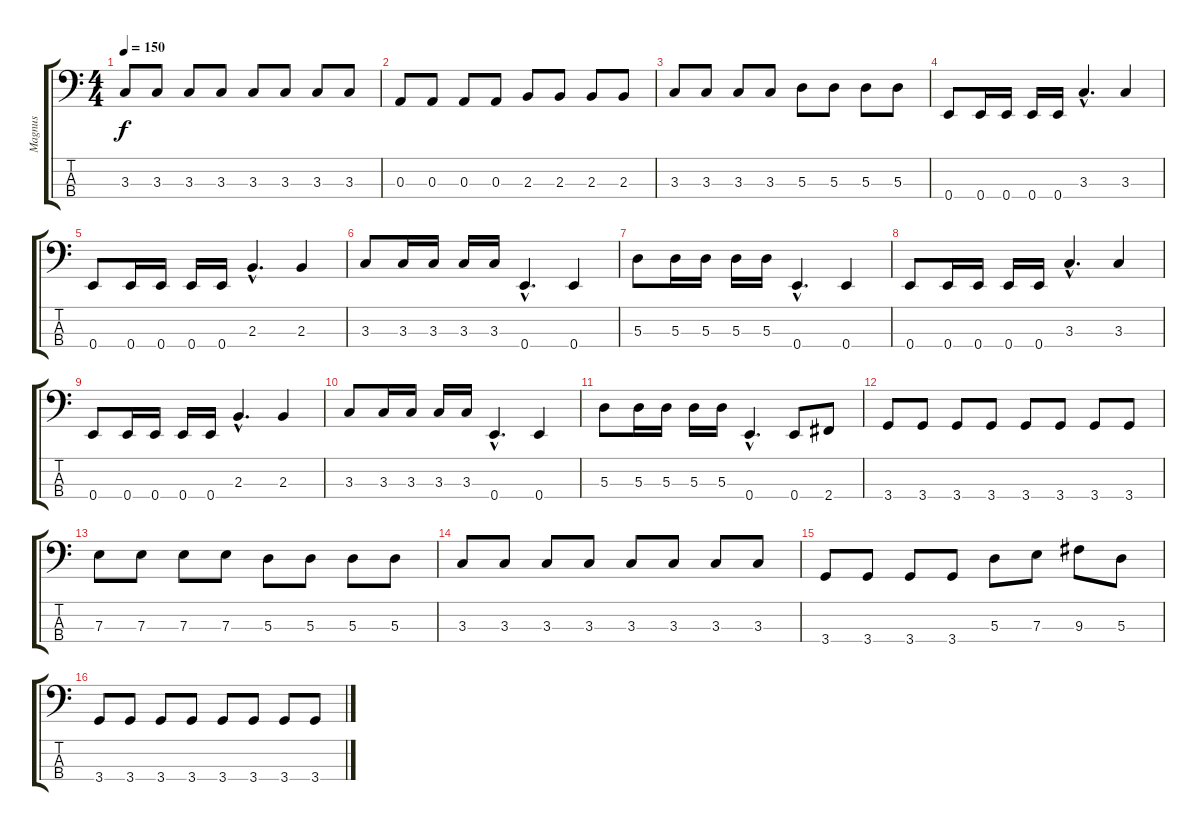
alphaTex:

\track ("Magnus" "Magnus") {instrument electricbasspick}
\staff {score tabs}
\tuning (G2 D2 A1 E1) {hide}
\ts (4 4)
\tempo 150
\clef f4
\ks c
3.3.8{dy f} 3.3.8 3.3.8 3.3.8 3.3.8 3.3.8 3.3.8 3.3.8 |
0.3.8 0.3.8 0.3.8 0.3.8 2.3.8 2.3.8 2.3.8 2.3.8 |
3.3.8 3.3.8 3.3.8 3.3.8 5.3.8 5.3.8 5.3.8 5.3.8 |
0.4.8 0.4.16 0.4.16 0.4.16 0.4.16 3.3{hac}.4{d} 3.3.4 |
0.4.8 0.4.16 0.4.16 0.4.16 0.4.16 2.3{hac}.4{d} 2.3.4 |
3.3.8 3.3.16 3.3.16 3.3.16 3.3.16 0.4{hac}.4{d} 0.4.4 |
5.3.8 5.3.16 5.3.16 5.3.16 5.3.16 0.4{hac}.4{d} 0.4.4 |
0.4.8 0.4.16 0.4.16 0.4.16 0.4.16 3.3{hac}.4{d} 3.3.4 |
0.4.8 0.4.16 0.4.16 0.4.16 0.4.16 2.3{hac}.4{d} 2.3.4 |
3.3.8 3.3.16 3.3.16 3.3.16 3.3.16 0.4{hac}.4{d} 0.4.4 |
5.3.8 5.3.16 5.3.16 5.3.16 5.3.16 0.4{hac}.4{d} 0.4.8 2.4.8 |
3.4.8 3.4.8 3.4.8 3.4.8 3.4.8 3.4.8 3.4.8 3.4.8 |
7.3.8 7.3.8 7.3.8 7.3.8 5.3.8 5.3.8 5.3.8 5.3.8 |
3.3.8 3.3.8 3.3.8 3.3.8 3.3.8 3.3.8 3.3.8 3.3.8 |
3.4.8 3.4.8 3.4.8 3.4.8 5.3.8 7.3.8 9.3.8 5.3.8 |
3.4.8 3.4.8 3.4.8 3.4.8 3.4.8 3.4.8 3.4.8 3.4.8
